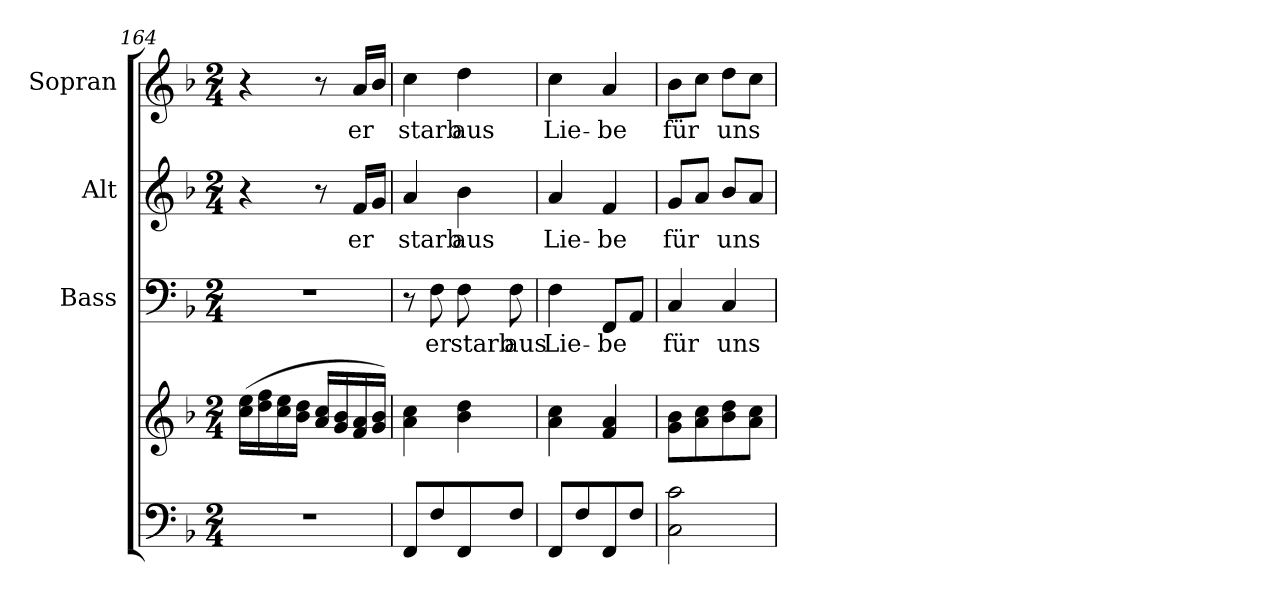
**kern	**kern	**kern	**text	**kern	**text	**kern	**text
*part4	*part4	*part3	*part3	*part2	*part2	*part1	*part1
*staff5	*staff4	*staff3	*staff3	*staff2	*staff2	*staff1	*staff1
*	*	*I"Bass	*	*I"Alt	*	*I"Sopran	*
*	*	*I'B.	*	*I'A.	*	*I'S.	*
*clefF4	*clefG2	*clefF4	*	*clefG2	*	*clefG2	*
*k[b-]	*k[b-]	*k[b-]	*	*k[b-]	*	*k[b-]	*
*F:	*F:	*F:	*	*F:	*	*F:	*
*M2/4	*M2/4	*M2/4	*	*M2/4	*	*M2/4	*
=164	=164	=164	=164	=164	=164	=164	=164
2r	(>16cc\ 16ee\LL	2r	.	4r	.	4r	.
.	16dd\ 16ff\	.	.	.	.	.	.
.	16cc\ 16ee\	.	.	.	.	.	.
.	16b-\ 16dd\JJ	.	.	.	.	.	.
.	16a/ 16cc/LL	.	.	8r	.	8r	.
.	16g/ 16b-/	.	.	.	.	.	.
!	!	!	!	!	!LO:LY:b	!	!LO:LY:b
.	16f/ 16a/	.	.	16f/LL	er	16a/LL	er
.	16g/ 16b-/JJ)	.	.	16g/JJ	.	16b-/JJ	.
!!LO:PB:g=z
=165	=165	=165	=165	=165	=165	=165	=165
!	!	!	!	!	!LO:LY:b	!	!LO:LY:b
8FF/L	4a\ 4cc\	8r	.	4a/	starb	4cc\	starb
!	!	!	!LO:LY:b	!	!	!	!
8F/	.	8F\	er	.	.	.	.
!	!	!	!LO:LY:b	!	!LO:LY:b	!	!LO:LY:b
8FF/	4b-\ 4dd\	8F\	starb	4b-\	aus	4dd\	aus
!	!	!	!LO:LY:b	!	!	!	!
8F/J	.	8F\	aus	.	.	.	.
=166	=166	=166	=166	=166	=166	=166	=166
!	!	!	!LO:LY:b	!	!LO:LY:b	!	!LO:LY:b
8FF/L	4a\ 4cc\	4F\	Lie-	4a/	Lie-	4cc\	Lie-
8F/	.	.	.	.	.	.	.
!	!	!	!LO:LY:b	!	!LO:LY:b	!	!LO:LY:b
8FF/	4f/ 4a/	8FF/L	-be	4f/	-be	4a/	-be
8F/J	.	8AA/J	.	.	.	.	.
=167	=167	=167	=167	=167	=167	=167	=167
!	!	!	!LO:LY:b	!	!LO:LY:b	!	!LO:LY:b
2C\ 2c\	8g\ 8b-\L	4C/	für	8g/L	für	8b-\L	für
.	8a\ 8cc\	.	.	8a/J	.	8cc\J	.
!	!	!	!LO:LY:b	!	!LO:LY:b	!	!LO:LY:b
.	8b-\ 8dd\	4C/	uns	8b-/L	uns	8dd\L	uns
.	8a\ 8cc\J	.	.	8a/J	.	8cc\J	.
=	=	=	=	=	=	=	=
*-	*-	*-	*-	*-	*-	*-	*-
